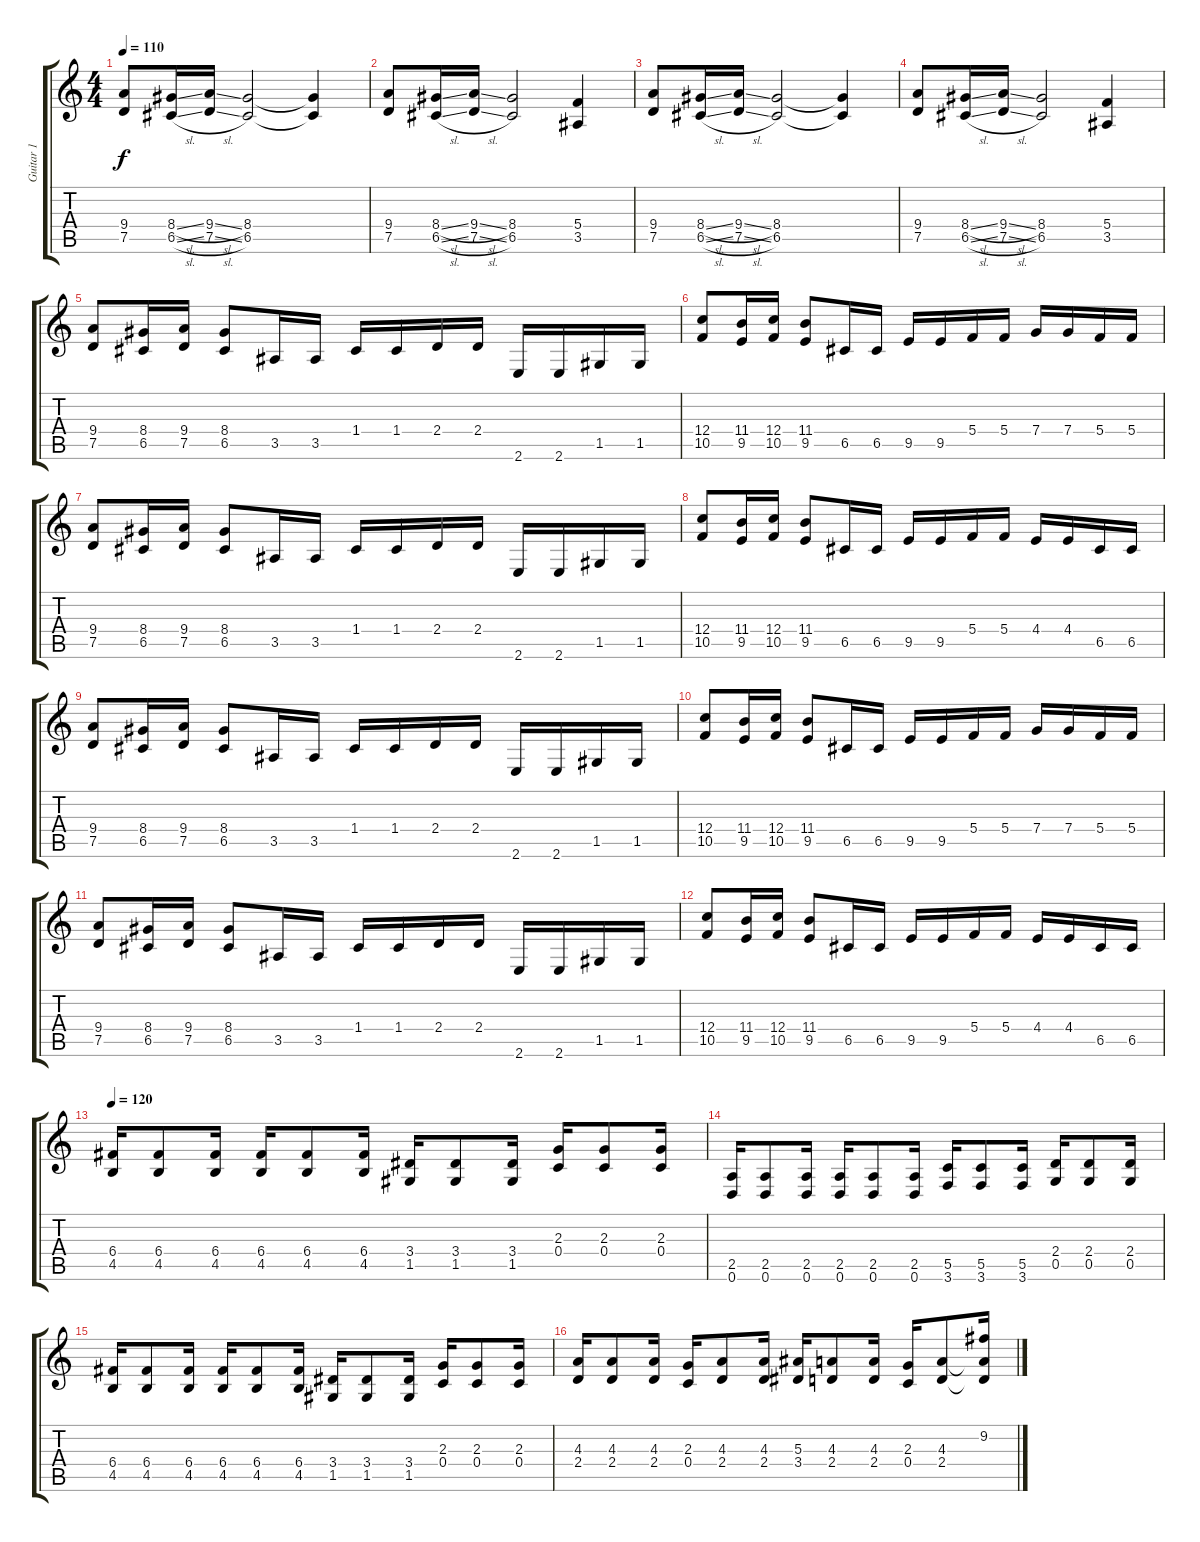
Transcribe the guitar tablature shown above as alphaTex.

\track ("Guitar 1" "Guitar 1") {instrument distortionguitar}
\staff {score tabs}
\tuning (D4 A3 F3 C3 G2 D2) {hide}
\ts (4 4)
\tempo 110
\clef g2
\ks c
(9.4 7.5).8{dy f} (8.4{sl} 6.5{sl}).16 (9.4{sl} 7.5{sl}).16 (8.4 6.5).2 (8.4{t} 6.5{t}).4 |
(9.4 7.5).8 (8.4{sl} 6.5{sl}).16 (9.4{sl} 7.5{sl}).16 (8.4 6.5).2 (5.4 3.5).4 |
(9.4 7.5).8 (8.4{sl} 6.5{sl}).16 (9.4{sl} 7.5{sl}).16 (8.4 6.5).2 (8.4{t} 6.5{t}).4 |
(9.4 7.5).8 (8.4{sl} 6.5{sl}).16 (9.4{sl} 7.5{sl}).16 (8.4 6.5).2 (5.4 3.5).4 |
(9.4 7.5).8 (8.4 6.5).16 (9.4 7.5).16 (8.4 6.5).8 3.5.16 3.5.16 1.4.16 1.4.16 2.4.16 2.4.16 2.6.16 2.6.16 1.5.16 1.5.16 |
(12.4 10.5).8 (11.4 9.5).16 (12.4 10.5).16 (11.4 9.5).8 6.5.16 6.5.16 9.5.16 9.5.16 5.4.16 5.4.16 7.4.16 7.4.16 5.4.16 5.4.16 |
(9.4 7.5).8 (8.4 6.5).16 (9.4 7.5).16 (8.4 6.5).8 3.5.16 3.5.16 1.4.16 1.4.16 2.4.16 2.4.16 2.6.16 2.6.16 1.5.16 1.5.16 |
(12.4 10.5).8 (11.4 9.5).16 (12.4 10.5).16 (11.4 9.5).8 6.5.16 6.5.16 9.5.16 9.5.16 5.4.16 5.4.16 4.4.16 4.4.16 6.5.16 6.5.16 |
(9.4 7.5).8 (8.4 6.5).16 (9.4 7.5).16 (8.4 6.5).8 3.5.16 3.5.16 1.4.16 1.4.16 2.4.16 2.4.16 2.6.16 2.6.16 1.5.16 1.5.16 |
(12.4 10.5).8 (11.4 9.5).16 (12.4 10.5).16 (11.4 9.5).8 6.5.16 6.5.16 9.5.16 9.5.16 5.4.16 5.4.16 7.4.16 7.4.16 5.4.16 5.4.16 |
(9.4 7.5).8 (8.4 6.5).16 (9.4 7.5).16 (8.4 6.5).8 3.5.16 3.5.16 1.4.16 1.4.16 2.4.16 2.4.16 2.6.16 2.6.16 1.5.16 1.5.16 |
(12.4 10.5).8 (11.4 9.5).16 (12.4 10.5).16 (11.4 9.5).8 6.5.16 6.5.16 9.5.16 9.5.16 5.4.16 5.4.16 4.4.16 4.4.16 6.5.16 6.5.16 |
\tempo 120
(6.4 4.5).16 (6.4 4.5).8 (6.4 4.5).16 (6.4 4.5).16 (6.4 4.5).8 (6.4 4.5).16 (3.4 1.5).16 (3.4 1.5).8 (3.4 1.5).16 (2.3 0.4).16 (2.3 0.4).8 (2.3 0.4).16 |
(2.5 0.6).16 (2.5 0.6).8 (2.5 0.6).16 (2.5 0.6).16 (2.5 0.6).8 (2.5 0.6).16 (5.5 3.6).16 (5.5 3.6).8 (5.5 3.6).16 (2.4 0.5).16 (2.4 0.5).8 (2.4 0.5).16 |
(6.4 4.5).16 (6.4 4.5).8 (6.4 4.5).16 (6.4 4.5).16 (6.4 4.5).8 (6.4 4.5).16 (3.4 1.5).16 (3.4 1.5).8 (3.4 1.5).16 (2.3 0.4).16 (2.3 0.4).8 (2.3 0.4).16 |
(4.3 2.4).16 (4.3 2.4).8 (4.3 2.4).16 (2.3 0.4).16 (4.3 2.4).8 (4.3 2.4).16 (5.3 3.4).16 (4.3 2.4).8 (4.3 2.4).16 (2.3 0.4).16 (4.3 2.4).8 (9.2 4.3{t} 2.4{t}).16
